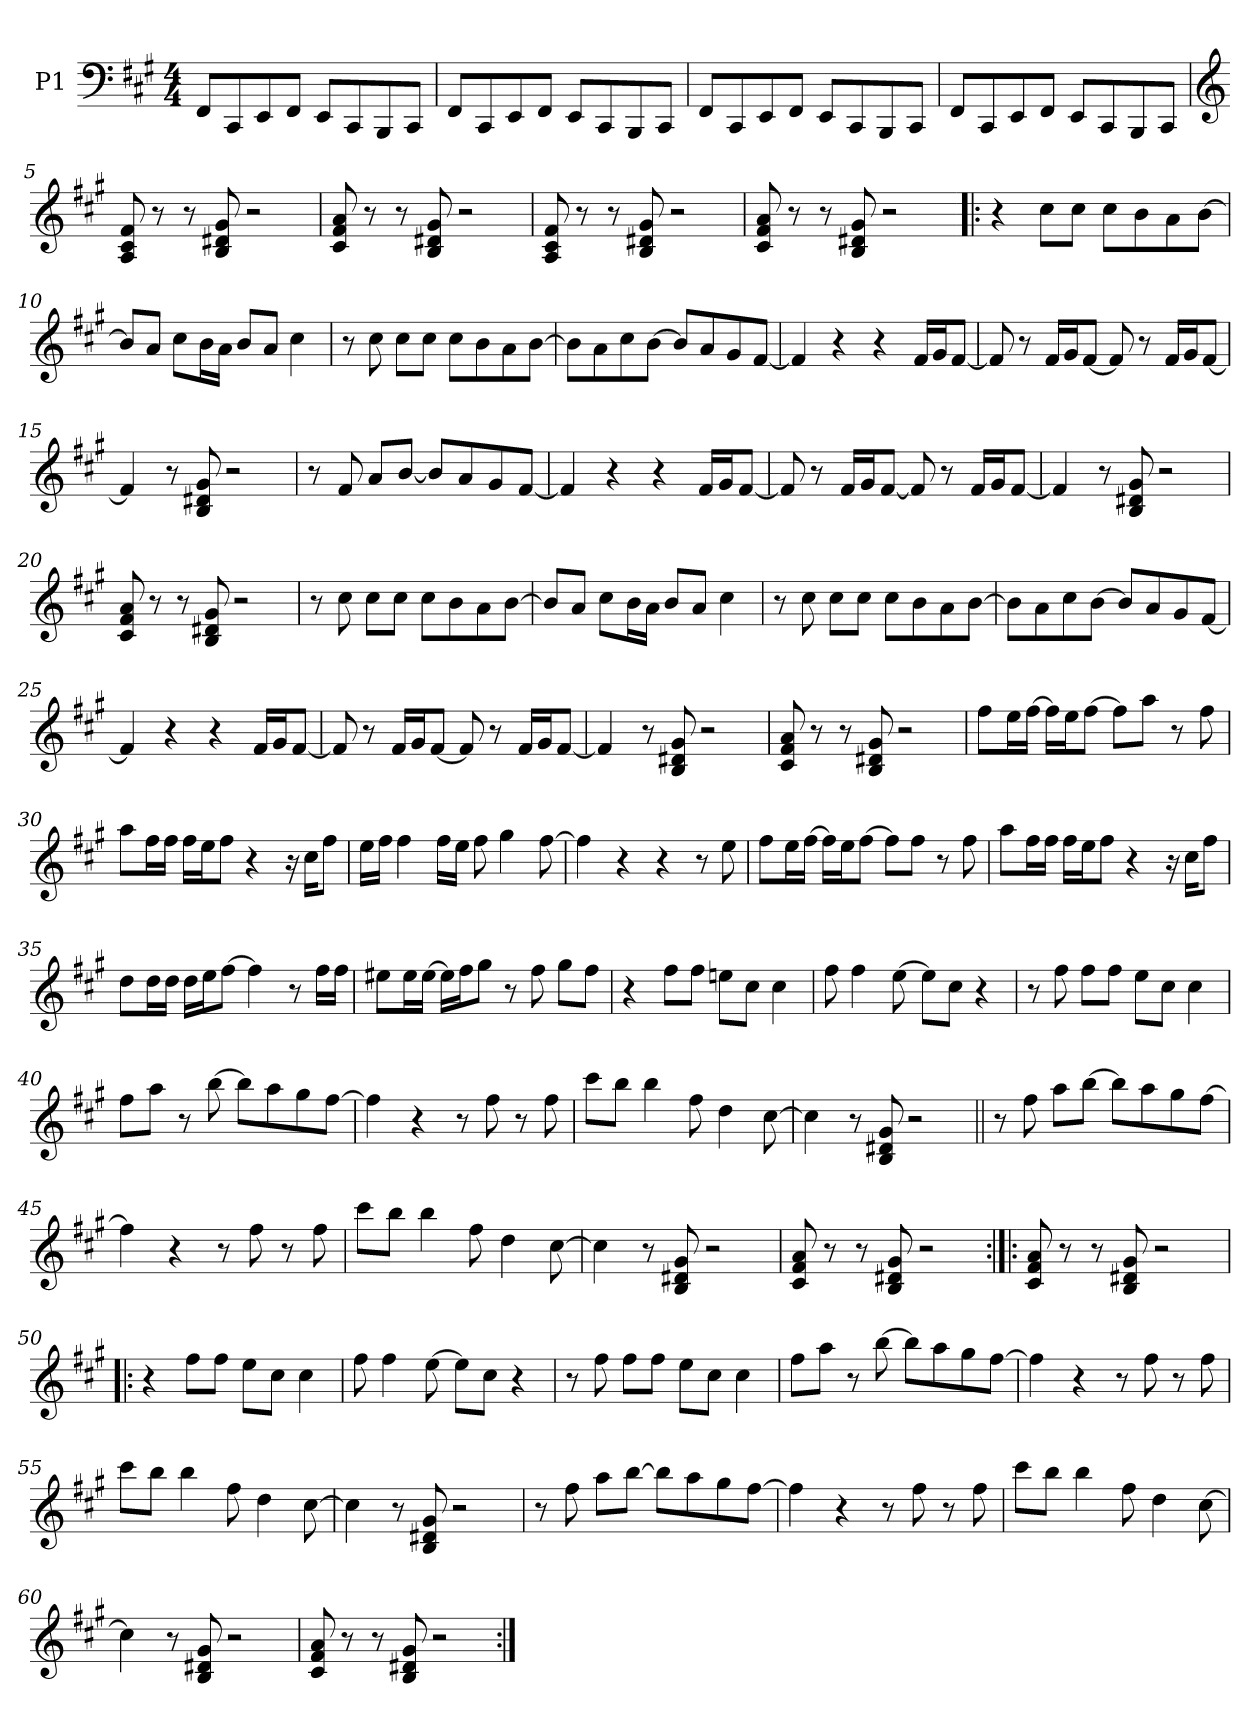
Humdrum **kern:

**kern
*part1
*staff1
*I"P1
*clefF4
*k[f#c#g#]
*f#:
*M4/4
*MM128
=1
8FF#/L
8CC#/
8EE/
8FF#/J
8EE/L
8CC#/
8BBB/
8CC#/J
=2
8FF#/L
8CC#/
8EE/
8FF#/J
8EE/L
8CC#/
8BBB/
8CC#/J
=3
8FF#/L
8CC#/
8EE/
8FF#/J
8EE/L
8CC#/
8BBB/
8CC#/J
=4
8FF#/L
8CC#/
8EE/
8FF#/J
8EE/L
8CC#/
8BBB/
8CC#/J
!!LO:LB:g=z
=5
*clefG2
8A/ 8c#/ 8f#/
8r
8r
8B/ 8d#X/ 8g#/
2r
=6
8c#/ 8f#/ 8a/
8r
8r
8B/ 8d#X/ 8g#/
2r
=7
8A/ 8c#/ 8f#/
8r
8r
8B/ 8d#X/ 8g#/
2r
=8
8c#/ 8f#/ 8a/
8r
8r
8B/ 8d#X/ 8g#/
2r
=9!|:
4r
8cc#\L
8cc#\J
8cc#\L
8b\
8a\
[>8b\J
!!LO:LB:g=z
=10
8b/L]
8a/J
8cc#\L
16b\L
16a\JJ
8b/L
8a/J
4cc#\
=11
8r
8cc#\
8cc#\L
8cc#\J
8cc#\L
8b\
8a\
[>8b\J
=12
8b\L]
8a\
8cc#\
[>8b\J
8b/L]
8a/
8g#/
[<8f#/J
=13
4f#/]
4r
4r
16f#/LL
16g#/J
[<8f#/J
!!LO:LB:g=z
=14
8f#/]
8r
16f#/LL
16g#/J
[<8f#/J
8f#/]
8r
16f#/LL
16g#/J
[<8f#/J
=15
4f#/]
8r
8B/ 8d#X/ 8g#/
2r
=16
8r
8f#/
8a/L
[<8b/J
8b/L]
8a/
8g#/
[<8f#/J
=17
4f#/]
4r
4r
16f#/LL
16g#/J
[<8f#/J
!!LO:LB:g=z
=18
8f#/]
8r
16f#/LL
16g#/J
[<8f#/J
8f#/]
8r
16f#/LL
16g#/J
[<8f#/J
=19
4f#/]
8r
8B/ 8d#X/ 8g#/
2r
=20
8c#/ 8f#/ 8a/
8r
8r
8B/ 8d#X/ 8g#/
2r
=21
8r
8cc#\
8cc#\L
8cc#\J
8cc#\L
8b\
8a\
[>8b\J
!!LO:LB:g=z
=22
8b/L]
8a/J
8cc#\L
16b\L
16a\JJ
8b/L
8a/J
4cc#\
=23
8r
8cc#\
8cc#\L
8cc#\J
8cc#\L
8b\
8a\
[>8b\J
=24
8b\L]
8a\
8cc#\
[>8b\J
8b/L]
8a/
8g#/
[<8f#/J
=25
4f#/]
4r
4r
16f#/LL
16g#/J
[<8f#/J
!!LO:LB:g=z
=26
8f#/]
8r
16f#/LL
16g#/J
[<8f#/J
8f#/]
8r
16f#/LL
16g#/J
[<8f#/J
=27
4f#/]
8r
8B/ 8d#X/ 8g#/
2r
=28
8c#/ 8f#/ 8a/
8r
8r
8B/ 8d#X/ 8g#/
2r
=29
8ff#\L
16ee\L
[>16ff#\JJ
16ff#\LL]
16ee\J
[>8ff#\J
8ff#\L]
8aa\J
8r
8ff#\
!!LO:LB:g=z
=30
8aa\L
16ff#\L
16ff#\JJ
16ff#\LL
16ee\J
8ff#\J
4r
16r
16cc#\KL
8ff#\J
=31
16ee\LL
16ff#\JJ
4ff#\
16ff#\LL
16ee\JJ
8ff#\
4gg#\
[>8ff#\
=32
4ff#\]
4r
4r
8r
8ee\
=33
8ff#\L
16ee\L
[>16ff#\JJ
16ff#\LL]
16ee\J
[>8ff#\J
8ff#\L]
8ff#\J
8r
8ff#\
!!LO:LB:g=z
=34
8aa\L
16ff#\L
16ff#\JJ
16ff#\LL
16ee\J
8ff#\J
4r
16r
16cc#\KL
8ff#\J
=35
8dd\L
16dd\L
16dd\JJ
16dd\LL
16ee\J
[>8ff#\J
4ff#\]
8r
16ff#\LL
16ff#\JJ
=36
8ee#X\L
16ee#\L
[>16ee#\JJ
16ee#\LL]
16ff#\J
8gg#\J
8r
8ff#\
8gg#\L
8ff#\J
=37
4r
8ff#\L
8ff#\J
8een\L
8cc#\J
4cc#\
!!LO:LB:g=z
=38
8ff#\
4ff#\
[>8ee\
8ee\L]
8cc#\J
4r
=39
8r
8ff#\
8ff#\L
8ff#\J
8ee\L
8cc#\J
4cc#\
=40
8ff#\L
8aa\J
8r
[>8bb\
8bb\L]
8aa\
8gg#\
[>8ff#\J
=41
4ff#\]
4r
8r
8ff#\
8r
8ff#\
=42
8ccc#\L
8bb\J
4bb\
8ff#\
4dd\
[>8cc#\
!!LO:PB:g=z
=43
4cc#\]
8r
8B/ 8d#X/ 8g#/
2r
=44||
8r
8ff#\
8aa\L
[>8bb\J
8bb\L]
8aa\
8gg#\
[>8ff#\J
=45
4ff#\]
4r
8r
8ff#\
8r
8ff#\
=46
8ccc#\L
8bb\J
4bb\
8ff#\
4dd\
[>8cc#\
=47
4cc#\]
8r
8B/ 8d#X/ 8g#/
2r
!!LO:LB:g=z
=48
8c#/ 8f#/ 8a/
8r
8r
8B/ 8d#X/ 8g#/
2r
=49:|!|:
8c#/ 8f#/ 8a/
8r
8r
8B/ 8d#X/ 8g#/
2r
=50!|:
4r
8ff#\L
8ff#\J
8ee\L
8cc#\J
4cc#\
=51
8ff#\
4ff#\
[>8ee\
8ee\L]
8cc#\J
4r
=52
8r
8ff#\
8ff#\L
8ff#\J
8ee\L
8cc#\J
4cc#\
!!LO:LB:g=z
=53
8ff#\L
8aa\J
8r
[>8bb\
8bb\L]
8aa\
8gg#\
[>8ff#\J
=54
4ff#\]
4r
8r
8ff#\
8r
8ff#\
=55
8ccc#\L
8bb\J
4bb\
8ff#\
4dd\
[>8cc#\
=56
4cc#\]
8r
8B/ 8d#X/ 8g#/
2r
!!LO:LB:g=z
=57
8r
8ff#\
8aa\L
[>8bb\J
8bb\L]
8aa\
8gg#\
[>8ff#\J
=58
4ff#\]
4r
8r
8ff#\
8r
8ff#\
=59
8ccc#\L
8bb\J
4bb\
8ff#\
4dd\
[>8cc#\
=60
4cc#\]
8r
8B/ 8d#X/ 8g#/
2r
=61
8c#/ 8f#/ 8a/
8r
8r
8B/ 8d#X/ 8g#/
2r
=:|!
*-
